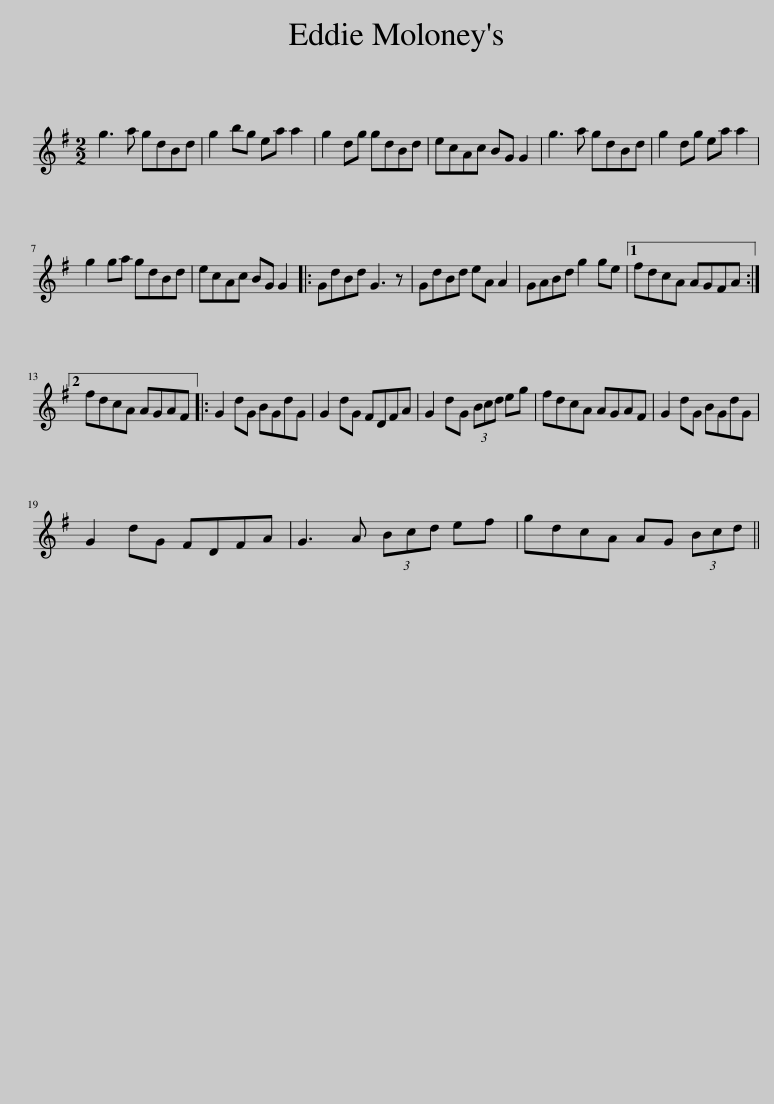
X:1
L:1/8
M:2/2
I:linebreak $
K:G
V:1 treble
V:1
 g3 a gdBd | g2 bg ea a2 | g2 dg gdBd | ecAc BG G2 | g3 a gdBd | %5
 g2 dg ea a2 |$ g2 ga gdBd | ecAc BG G2 |: GdBd G3 z | GdBd eA A2 | %10
 GABd g2 ge |1 fdcA AGFA :|2$ fdcA AGAF |: G2 dG BGdG | G2 dG FDFA | %15
 G2 dG (3Bcd eg | fdcA AGAF | G2 dG BGdG |$ G2 dG FDFA | G3 A (3Bcd ef | %20
 gdcA AG (3Bcd || %21
